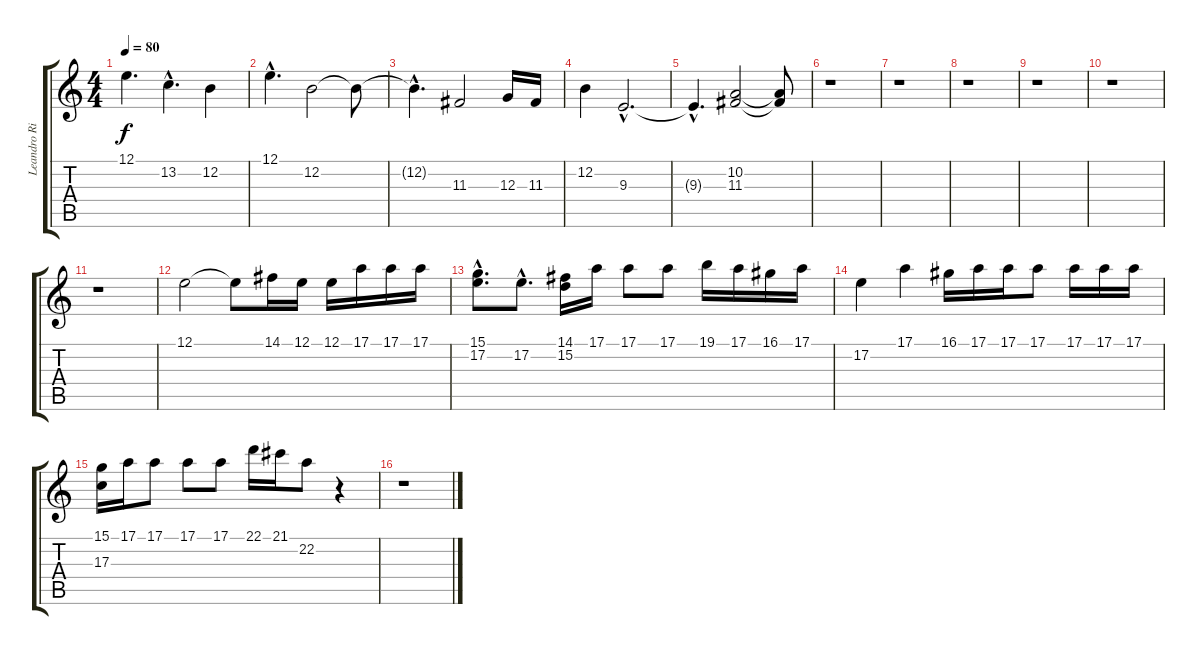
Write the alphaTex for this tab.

\track ("Leandro Rizzi" "Leandro Ri") {instrument stringensemble1}
\staff {score tabs}
\tuning (E4 B3 G3 D3 A2 E2) {hide}
\ts (4 4)
\tempo 80
\clef g2
\ks c
12.1{t}.4{d dy f} 13.2{hac}.4{d} 12.2.4 |
12.1{hac}.4{d} 12.2.2 12.2{t}.8 |
12.2{hac t}.4{d} 11.3.2 12.3.16 11.3.16 |
12.2.4 9.3{hac}.2{d} |
9.3{hac t}.4{d} (10.2 11.3).2 (10.2{t} 11.3{t}).8 |
r.1 |
r.1 |
r.1 |
r.1 |
r.1 |
r.1 |
12.1.2 12.1{t}.8 14.1.16 12.1.16 12.1.16 17.1.16 17.1.16 17.1.16 |
(15.1{hac} 17.2{hac}).8{d} 17.2{hac}.8{d} (14.1 15.2).16 17.1.16 17.1.8 17.1.8 19.1.16 17.1.16 16.1.16 17.1.16 |
17.2.4 17.1.4 16.1.16 17.1.16 17.1.16 17.1.8 17.1.16 17.1.16 17.1.16 |
(15.1 17.3).16 17.1.16 17.1.8 17.1.8 17.1.8 22.1.16 21.1.16 22.2.8 r.4 |
r.1
